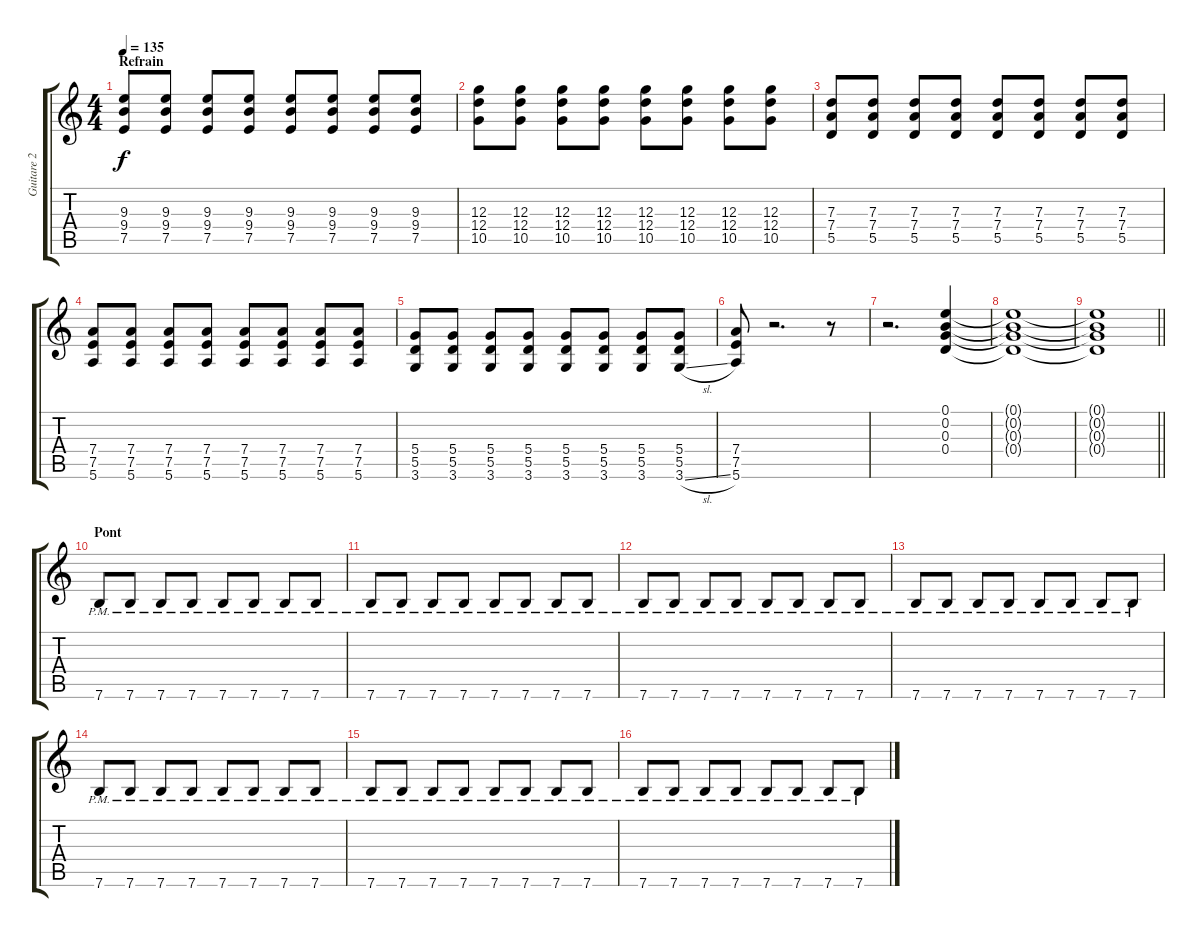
\track ("Guitare 2" "Guitare 2") {instrument overdrivenguitar}
\staff {score tabs}
\tuning (E4 B3 G3 D3 A2 E2) {hide}
\ts (4 4)
\section ("" "Refrain")
\tempo 135
\clef g2
\ks c
(9.3 9.4 7.5).8{dy f} (9.3 9.4 7.5).8 (9.3 9.4 7.5).8 (9.3 9.4 7.5).8 (9.3 9.4 7.5).8 (9.3 9.4 7.5).8 (9.3 9.4 7.5).8 (9.3 9.4 7.5).8 |
(12.3 12.4 10.5).8 (12.3 12.4 10.5).8 (12.3 12.4 10.5).8 (12.3 12.4 10.5).8 (12.3 12.4 10.5).8 (12.3 12.4 10.5).8 (12.3 12.4 10.5).8 (12.3 12.4 10.5).8 |
(7.3 7.4 5.5).8 (7.3 7.4 5.5).8 (7.3 7.4 5.5).8 (7.3 7.4 5.5).8 (7.3 7.4 5.5).8 (7.3 7.4 5.5).8 (7.3 7.4 5.5).8 (7.3 7.4 5.5).8 |
(7.4 7.5 5.6).8 (7.4 7.5 5.6).8 (7.4 7.5 5.6).8 (7.4 7.5 5.6).8 (7.4 7.5 5.6).8 (7.4 7.5 5.6).8 (7.4 7.5 5.6).8 (7.4 7.5 5.6).8 |
(5.4 5.5 3.6).8 (5.4 5.5 3.6).8 (5.4 5.5 3.6).8 (5.4 5.5 3.6).8 (5.4 5.5 3.6).8 (5.4 5.5 3.6).8 (5.4 5.5 3.6).8 (5.4 5.5 3.6{sl}).8 |
(7.4 7.5 5.6).8 r.2{d} r.8 |
r.2{d} (0.1 0.2 0.3 0.4).4 |
(0.1{t} 0.2{t} 0.3{t} 0.4{t}).1 |
\barLineRight lightlight
(0.1{t} 0.2{t} 0.3{t} 0.4{t}).1 |
\section ("" "Pont")
7.6{pm}.8 7.6{pm}.8 7.6{pm}.8 7.6{pm}.8 7.6{pm}.8 7.6{pm}.8 7.6{pm}.8 7.6{pm}.8 |
7.6{pm}.8 7.6{pm}.8 7.6{pm}.8 7.6{pm}.8 7.6{pm}.8 7.6{pm}.8 7.6{pm}.8 7.6{pm}.8 |
7.6{pm}.8 7.6{pm}.8 7.6{pm}.8 7.6{pm}.8 7.6{pm}.8 7.6{pm}.8 7.6{pm}.8 7.6{pm}.8 |
7.6{pm}.8 7.6{pm}.8 7.6{pm}.8 7.6{pm}.8 7.6{pm}.8 7.6{pm}.8 7.6{pm}.8 7.6{pm}.8 |
7.6{pm}.8 7.6{pm}.8 7.6{pm}.8 7.6{pm}.8 7.6{pm}.8 7.6{pm}.8 7.6{pm}.8 7.6{pm}.8 |
7.6{pm}.8 7.6{pm}.8 7.6{pm}.8 7.6{pm}.8 7.6{pm}.8 7.6{pm}.8 7.6{pm}.8 7.6{pm}.8 |
7.6{pm}.8 7.6{pm}.8 7.6{pm}.8 7.6{pm}.8 7.6{pm}.8 7.6{pm}.8 7.6{pm}.8 7.6{pm}.8
